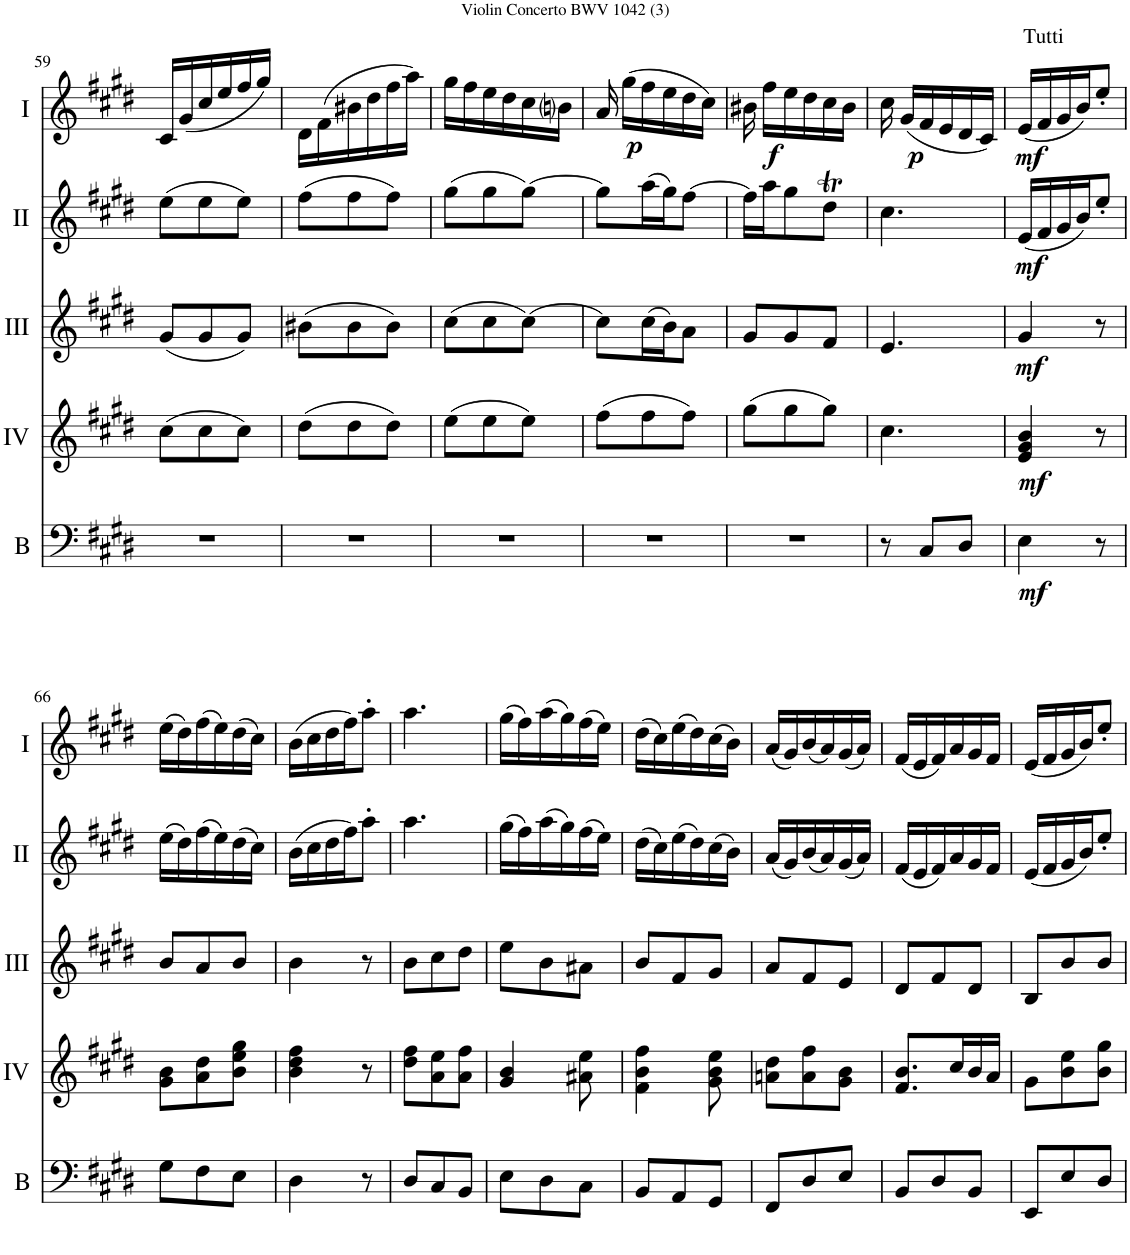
**kern	**dynam	**kern	**dynam	**kern	**dynam	**kern	**dynam	**kern	**dynam
*part5	*part5	*part4	*part4	*part3	*part3	*part2	*part2	*part1	*part1
*staff5	*staff5	*staff4	*staff4	*staff3	*staff3	*staff2	*staff2	*staff1	*staff1
*I"Basson	*	*I"Acc. 4	*	*I"Acc. 3	*	*I"Acc. 2	*	*I"Acc. 1	*
*I'B	*	*	*	*	*	*	*	*	*
!!LO:PB:g=z
*clefF4	*	*clefG2	*	*clefG2	*	*clefG2	*	*clefG2	*
*Trd7c12	*	*Trd7c12	*	*	*	*	*	*	*
*k[f#c#g#d#]	*	*k[f#c#g#d#]	*	*k[f#c#g#d#]	*	*k[f#c#g#d#]	*	*k[f#c#g#d#]	*
*M3/8	*	*M3/8	*	*M3/8	*	*M3/8	*	*M3/8	*
=59	=59	=59	=59	=59	=59	=59	=59	=59	=59
4.r	.	(8cc#\L	.	(8g#/L	.	(8ee\L	.	16c#/LL	.
.	.	.	.	.	.	.	.	(16g#/	.
.	.	8cc#\	.	8g#/	.	8ee\	.	16cc#/	.
.	.	.	.	.	.	.	.	16ee/	.
.	.	8cc#\J)	.	8g#/J)	.	8ee\J)	.	16ff#/	.
.	.	.	.	.	.	.	.	16gg#/JJ)	.
=60	=60	=60	=60	=60	=60	=60	=60	=60	=60
4.r	.	(8dd#\L	.	(8b#X\L	.	(8ff#\L	.	16d#\LL	.
.	.	.	.	.	.	.	.	(16f#\	.
.	.	8dd#\	.	8b#\	.	8ff#\	.	16b#X\	.
.	.	.	.	.	.	.	.	16dd#\	.
.	.	8dd#\J)	.	8b#\J)	.	8ff#\J)	.	16ff#\	.
.	.	.	.	.	.	.	.	16aa\JJ)	.
=61	=61	=61	=61	=61	=61	=61	=61	=61	=61
4.r	.	(8ee\L	.	(8cc#\L	.	(8gg#\L	.	16gg#\LL	.
.	.	.	.	.	.	.	.	16ff#\	.
.	.	8ee\	.	8cc#\	.	8gg#\	.	16ee\	.
.	.	.	.	.	.	.	.	16dd#\	.
.	.	8ee\J)	.	[8cc#\J)	.	[8gg#\J)	.	16cc#\	.
.	.	.	.	.	.	.	.	16bni\JJ	.
=62	=62	=62	=62	=62	=62	=62	=62	=62	=62
4.r	.	(8ff#\L	.	8cc#\L]	.	8gg#\L]	.	16a/	.
!	!	!	!	!	!	!	!	!	!LO:DY:b
.	.	.	.	.	.	.	.	(16gg#\LL	p
.	.	8ff#\	.	(16cc#\L	.	(16aa\L	.	16ff#\	.
.	.	.	.	16b\J)	.	16gg#\J)	.	16ee\	.
.	.	8ff#\J)	.	8a\J	.	[8ff#\J	.	16dd#\	.
.	.	.	.	.	.	.	.	16cc#\JJ)	.
=63	=63	=63	=63	=63	=63	=63	=63	=63	=63
4.r	.	(8gg#\L	.	8g#/L	.	16ff#\LL]	.	16b#X\	.
!	!	!	!	!	!	!	!	!	!LO:DY:b
.	.	.	.	.	.	16aa\J	.	16ff#\LL	f
.	.	8gg#\	.	8g#/	.	8gg#\	.	16ee\	.
.	.	.	.	.	.	.	.	16dd#\	.
.	.	8gg#\J)	.	8f#/J	.	8dd#t\J	.	16cc#\	.
.	.	.	.	.	.	.	.	16b#\JJ	.
=64	=64	=64	=64	=64	=64	=64	=64	=64	=64
8r	.	4.cc#\	.	4.e/	.	4.cc#\	.	16cc#\	.
!	!	!	!	!	!	!	!	!	!LO:DY:b
.	.	.	.	.	.	.	.	(16g#/LL	p
8C#/L	.	.	.	.	.	.	.	16f#/	.
.	.	.	.	.	.	.	.	16e/	.
8D#/J	.	.	.	.	.	.	.	16d#/	.
.	.	.	.	.	.	.	.	16c#/JJ)	.
=65	=65	=65	=65	=65	=65	=65	=65	=65	=65
!	!	!	!	!	!	!	!	!LO:TX:a:t=Tutti	!
!	!LO:DY:b	!	!LO:DY:b	!	!LO:DY:b	!	!LO:DY:b	!	!LO:DY:b
4E\	mf	4e/ 4g#/ 4b/	mf	4g#/	mf	(16e/LL	mf	(16e/LL	mf
.	.	.	.	.	.	16f#/	.	16f#/	.
.	.	.	.	.	.	16g#/	.	16g#/	.
.	.	.	.	.	.	16b/J)	.	16b/J)	.
8r	.	8r	.	8r	.	8ee'/J	.	8ee'/J	.
!!LO:LB:g=z
=66	=66	=66	=66	=66	=66	=66	=66	=66	=66
8G#\L	.	8g#\ 8b\L	.	8b/L	.	(16ee\LL	.	(16ee\LL	.
.	.	.	.	.	.	16dd#\)	.	16dd#\)	.
8F#\	.	8a\ 8dd#\	.	8a/	.	(16ff#\	.	(16ff#\	.
.	.	.	.	.	.	16ee\)	.	16ee\)	.
8E\J	.	8b\ 8ee\ 8gg#\J	.	8b/J	.	(16dd#\	.	(16dd#\	.
.	.	.	.	.	.	16cc#\JJ)	.	16cc#\JJ)	.
=67	=67	=67	=67	=67	=67	=67	=67	=67	=67
4D#\	.	4b\ 4dd#\ 4ff#\	.	4b\	.	(16b\LL	.	(16b\LL	.
.	.	.	.	.	.	16cc#\	.	16cc#\	.
.	.	.	.	.	.	16dd#\	.	16dd#\	.
.	.	.	.	.	.	16ff#\J)	.	16ff#\J)	.
8r	.	8r	.	8r	.	8aa'\J	.	8aa'\J	.
=68	=68	=68	=68	=68	=68	=68	=68	=68	=68
8D#/L	.	8dd#\ 8ff#\L	.	8b\L	.	4.aa\	.	4.aa\	.
8C#/	.	8a\ 8ee\	.	8cc#\	.	.	.	.	.
8BB/J	.	8a\ 8ff#\J	.	8dd#\J	.	.	.	.	.
=69	=69	=69	=69	=69	=69	=69	=69	=69	=69
8E\L	.	4g#/ 4b/	.	8ee\L	.	(16gg#\LL	.	(16gg#\LL	.
.	.	.	.	.	.	16ff#\)	.	16ff#\)	.
8D#\	.	.	.	8b\	.	(16aa\	.	(16aa\	.
.	.	.	.	.	.	16gg#\)	.	16gg#\)	.
8C#\J	.	8a#X\ 8ee\	.	8a#X\J	.	(16ff#\	.	(16ff#\	.
.	.	.	.	.	.	16ee\JJ)	.	16ee\JJ)	.
=70	=70	=70	=70	=70	=70	=70	=70	=70	=70
8BB/L	.	4f#\ 4b\ 4ff#\	.	8b/L	.	(16dd#\LL	.	(16dd#\LL	.
.	.	.	.	.	.	16cc#\)	.	16cc#\)	.
8AA/	.	.	.	8f#/	.	(16ee\	.	(16ee\	.
.	.	.	.	.	.	16dd#\)	.	16dd#\)	.
8GG#/J	.	8g#\ 8b\ 8ee\	.	8g#/J	.	(16cc#\	.	(16cc#\	.
.	.	.	.	.	.	16b\JJ)	.	16b\JJ)	.
=71	=71	=71	=71	=71	=71	=71	=71	=71	=71
8FF#/L	.	8an\ 8dd#\L	.	8a/L	.	(16a/LL	.	(16a/LL	.
.	.	.	.	.	.	16g#/)	.	16g#/)	.
8D#/	.	8a\ 8ff#\	.	8f#/	.	(16b/	.	(16b/	.
.	.	.	.	.	.	16a/)	.	16a/)	.
8E/J	.	8g#\ 8b\J	.	8e/J	.	(16g#/	.	(16g#/	.
.	.	.	.	.	.	16a/JJ)	.	16a/JJ)	.
=72	=72	=72	=72	=72	=72	=72	=72	=72	=72
8BB/L	.	8.f#/ 8.b/L	.	8d#/L	.	(16f#/LL	.	(16f#/LL	.
.	.	.	.	.	.	16e/	.	16e/	.
8D#/	.	.	.	8f#/	.	16f#/)	.	16f#/)	.
.	.	16cc#/L	.	.	.	16a/	.	16a/	.
8BB/J	.	16b/	.	8d#/J	.	16g#/	.	16g#/	.
.	.	16a/JJ	.	.	.	16f#/JJ	.	16f#/JJ	.
=73	=73	=73	=73	=73	=73	=73	=73	=73	=73
8EE/L	.	8g#\L	.	8B/L	.	(16e/LL	.	(16e/LL	.
.	.	.	.	.	.	16f#/	.	16f#/	.
8E/	.	8b\ 8ee\	.	8b/	.	16g#/	.	16g#/	.
.	.	.	.	.	.	16b/J)	.	16b/J)	.
8D#/J	.	8b\ 8gg#\J	.	8b/J	.	8ee'/J	.	8ee'/J	.
=	=	=	=	=	=	=	=	=	=
*-	*-	*-	*-	*-	*-	*-	*-	*-	*-
